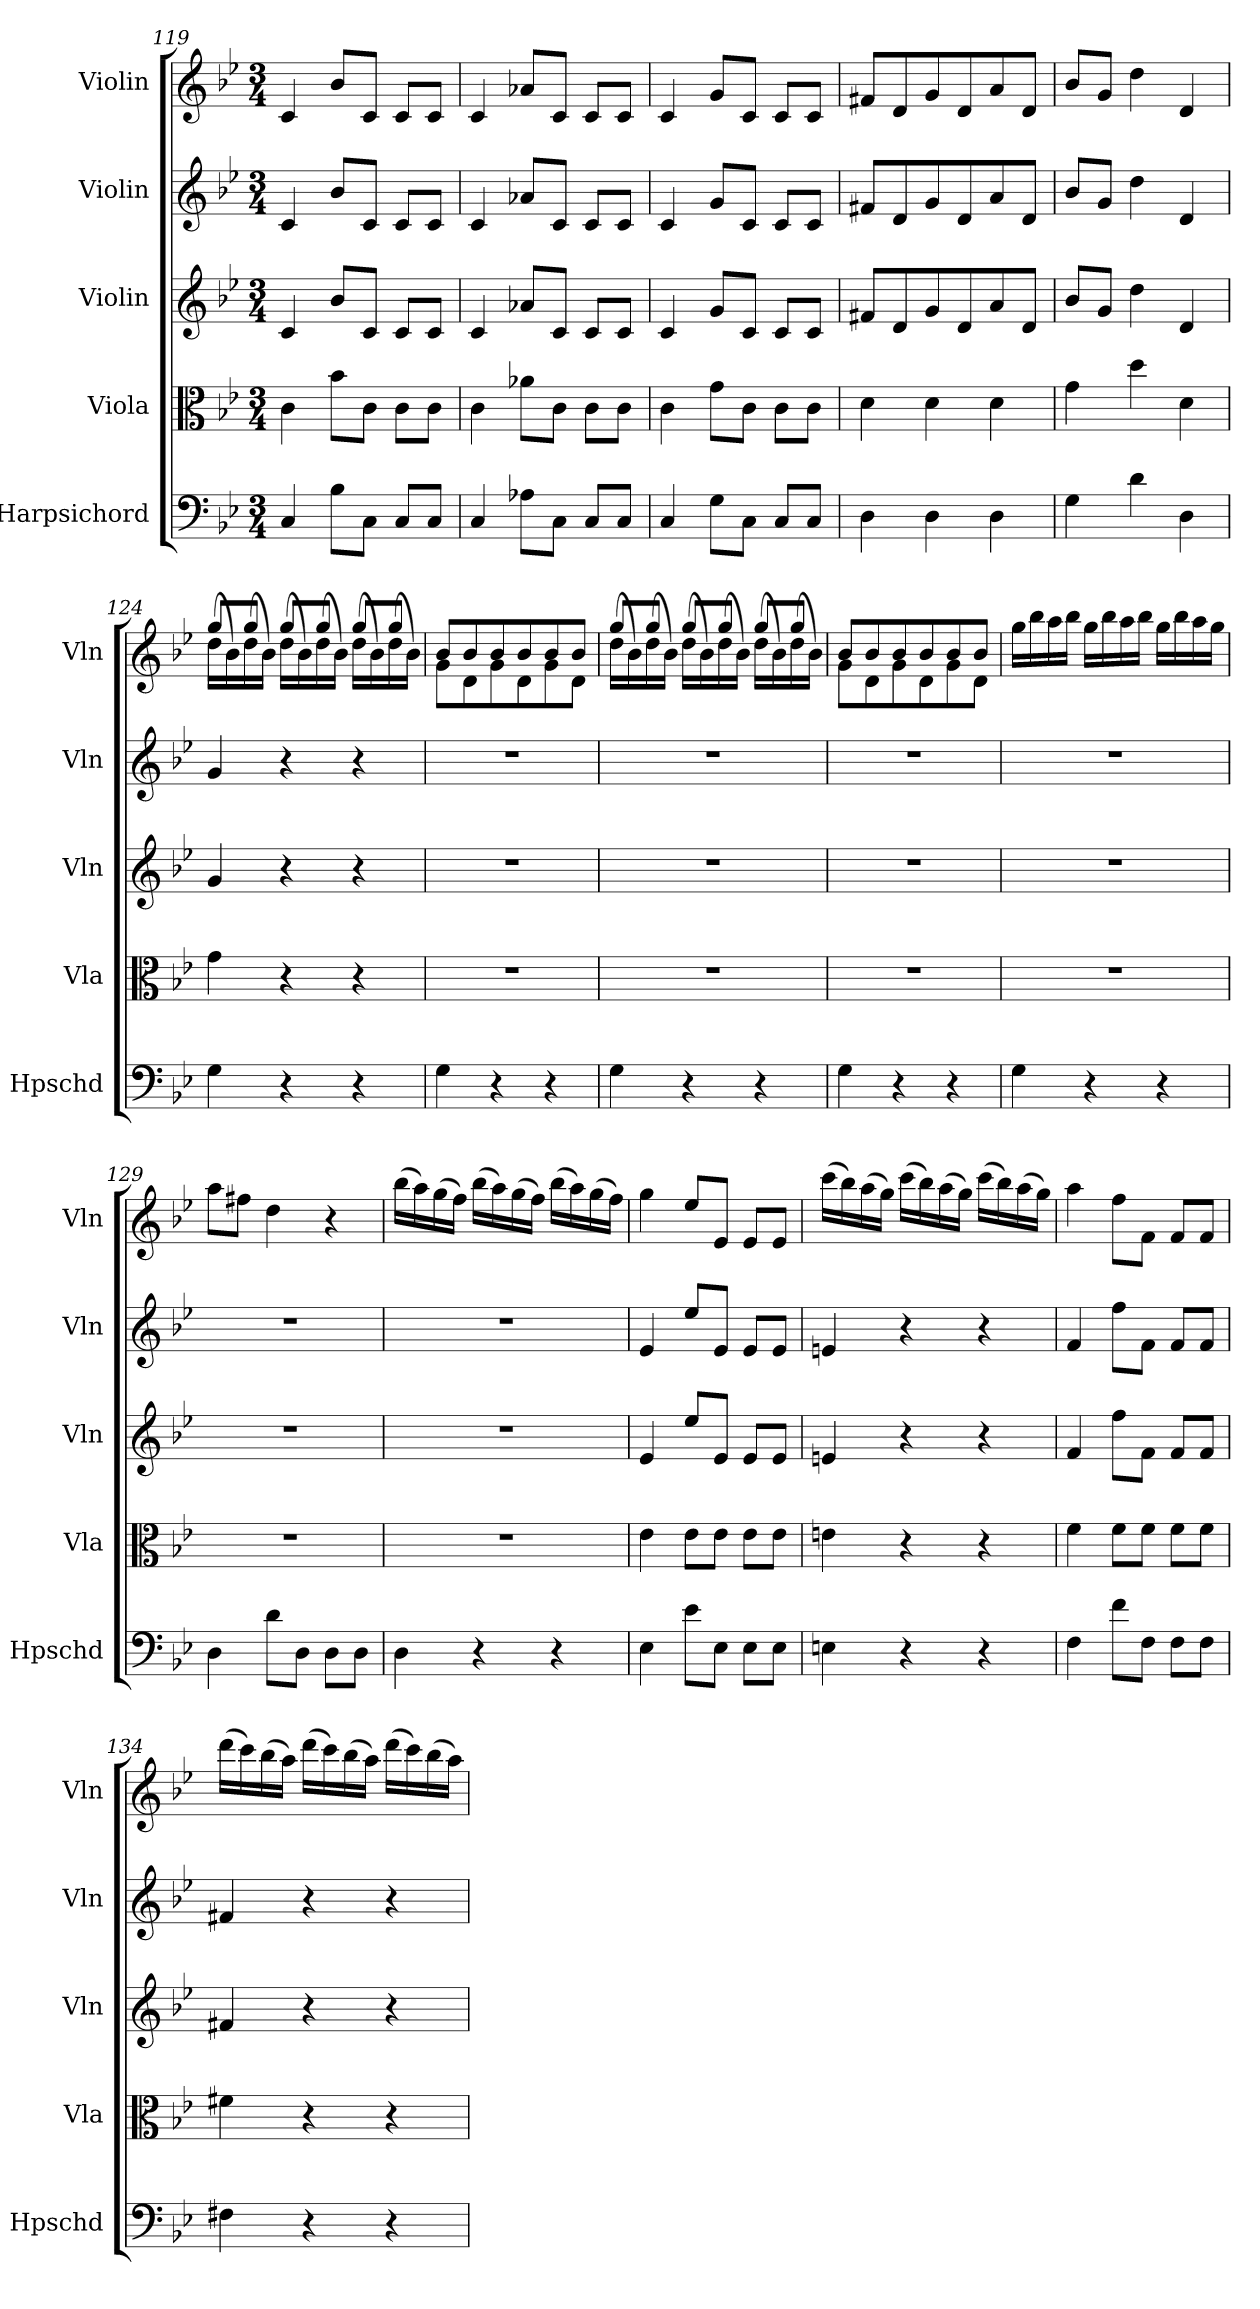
**kern	**kern	**kern	**kern	**kern
*part5	*part4	*part3	*part2	*part1
*staff5	*staff4	*staff3	*staff2	*staff1
*I"Harpsichord	*I"Viola	*I"Violin	*I"Violin	*I"Violin
*I'Hpschd	*I'Vla	*I'Vln	*I'Vln	*I'Vln
*clefF4	*clefC3	*clefG2	*clefG2	*clefG2
*k[b-e-]	*k[b-e-]	*k[b-e-]	*k[b-e-]	*k[b-e-]
*B-:	*B-:	*B-:	*B-:	*B-:
*M3/4	*M3/4	*M3/4	*M3/4	*M3/4
=119	=119	=119	=119	=119
4C/	4c\	4c/	4c/	4c/
8B-\L	8b-\L	8b-/L	8b-/L	8b-/L
8C\J	8c\J	8c/J	8c/J	8c/J
8C/L	8c\L	8c/L	8c/L	8c/L
8C/J	8c\J	8c/J	8c/J	8c/J
=120	=120	=120	=120	=120
4C/	4c\	4c/	4c/	4c/
8A-X\L	8a-X\L	8a-X/L	8a-X/L	8a-X/L
8C\J	8c\J	8c/J	8c/J	8c/J
8C/L	8c\L	8c/L	8c/L	8c/L
8C/J	8c\J	8c/J	8c/J	8c/J
=121	=121	=121	=121	=121
4C/	4c\	4c/	4c/	4c/
8G\L	8g\L	8g/L	8g/L	8g/L
8C\J	8c\J	8c/J	8c/J	8c/J
8C/L	8c\L	8c/L	8c/L	8c/L
8C/J	8c\J	8c/J	8c/J	8c/J
=122	=122	=122	=122	=122
4D\	4d\	8f#X/L	8f#X/L	8f#X/L
.	.	8d/	8d/	8d/
4D\	4d\	8g/	8g/	8g/
.	.	8d/	8d/	8d/
4D\	4d\	8a/	8a/	8a/
.	.	8d/J	8d/J	8d/J
=123	=123	=123	=123	=123
4G\	4g\	8b-/L	8b-/L	8b-/L
.	.	8g/J	8g/J	8g/J
4d\	4dd\	4dd\	4dd\	4dd\
4D\	4d\	4d/	4d/	4d/
=124	=124	=124	=124	=124
*	*	*	*	*^
4G\	4g\	4g/	4g/	(16dd\LL	8gg/L
.	.	.	.	16b-\)	.
.	.	.	.	(16dd\	8gg/J
.	.	.	.	16b-\JJ)	.
4r	4r	4r	4r	(16dd\LL	8gg/L
.	.	.	.	16b-\)	.
.	.	.	.	(16dd\	8gg/J
.	.	.	.	16b-\JJ)	.
4r	4r	4r	4r	(16dd\LL	8gg/L
.	.	.	.	16b-\)	.
.	.	.	.	(16dd\	8gg/J
.	.	.	.	16b-\JJ)	.
=125	=125	=125	=125	=125	=125
4G\	2.r	2.r	2.r	8g\L	8b-/L
.	.	.	.	8d\	8b-/
4r	.	.	.	8g\	8b-/
.	.	.	.	8d\	8b-/
4r	.	.	.	8g\	8b-/
.	.	.	.	8d\J	8b-/J
=126	=126	=126	=126	=126	=126
4G\	2.r	2.r	2.r	(16dd\LL	8gg/L
.	.	.	.	16b-\)	.
.	.	.	.	(16dd\	8gg/J
.	.	.	.	16b-\JJ)	.
4r	.	.	.	(16dd\LL	8gg/L
.	.	.	.	16b-\)	.
.	.	.	.	(16dd\	8gg/J
.	.	.	.	16b-\JJ)	.
4r	.	.	.	(16dd\LL	8gg/L
.	.	.	.	16b-\)	.
.	.	.	.	(16dd\	8gg/J
.	.	.	.	16b-\JJ)	.
=127	=127	=127	=127	=127	=127
4G\	2.r	2.r	2.r	8g\L	8b-/L
.	.	.	.	8d\	8b-/
4r	.	.	.	8g\	8b-/
.	.	.	.	8d\	8b-/
4r	.	.	.	8g\	8b-/
.	.	.	.	8d\J	8b-/J
*	*	*	*	*v	*v
=128	=128	=128	=128	=128
4G\	2.r	2.r	2.r	16gg\LL
.	.	.	.	16bb-\
.	.	.	.	16aa\
.	.	.	.	16bb-\JJ
4r	.	.	.	16gg\LL
.	.	.	.	16bb-\
.	.	.	.	16aa\
.	.	.	.	16bb-\JJ
4r	.	.	.	16gg\LL
.	.	.	.	16bb-\
.	.	.	.	16aa\
.	.	.	.	16gg\JJ
=129	=129	=129	=129	=129
4D\	2.r	2.r	2.r	8aa\L
.	.	.	.	8ff#X\J
8d\L	.	.	.	4dd\
8D\J	.	.	.	.
8D\L	.	.	.	4r
8D\J	.	.	.	.
=130	=130	=130	=130	=130
4D\	2.r	2.r	2.r	(16bb-\LL
.	.	.	.	16aa\)
.	.	.	.	(16gg\
.	.	.	.	16ff\JJ)
4r	.	.	.	(16bb-\LL
.	.	.	.	16aa\)
.	.	.	.	(16gg\
.	.	.	.	16ff\JJ)
4r	.	.	.	(16bb-\LL
.	.	.	.	16aa\)
.	.	.	.	(16gg\
.	.	.	.	16ff\JJ)
=131	=131	=131	=131	=131
4E-\	4e-\	4e-/	4e-/	4gg\
8e-\L	8e-\L	8ee-/L	8ee-/L	8ee-/L
8E-\J	8e-\J	8e-/J	8e-/J	8e-/J
8E-\L	8e-\L	8e-/L	8e-/L	8e-/L
8E-\J	8e-\J	8e-/J	8e-/J	8e-/J
=132	=132	=132	=132	=132
4En\	4en\	4en/	4en/	(16ccc\LL
.	.	.	.	16bb-\)
.	.	.	.	(16aa\
.	.	.	.	16gg\JJ)
4r	4r	4r	4r	(16ccc\LL
.	.	.	.	16bb-\)
.	.	.	.	(16aa\
.	.	.	.	16gg\JJ)
4r	4r	4r	4r	(16ccc\LL
.	.	.	.	16bb-\)
.	.	.	.	(16aa\
.	.	.	.	16gg\JJ)
=133	=133	=133	=133	=133
4F\	4f\	4f/	4f/	4aa\
8f\L	8f\L	8ff\L	8ff\L	8ff\L
8F\J	8f\J	8f\J	8f\J	8f\J
8F\L	8f\L	8f/L	8f/L	8f/L
8F\J	8f\J	8f/J	8f/J	8f/J
=134	=134	=134	=134	=134
4F#X\	4f#X\	4f#X/	4f#X/	(16ddd\LL
.	.	.	.	16ccc\)
.	.	.	.	(16bb-\
.	.	.	.	16aa\JJ)
4r	4r	4r	4r	(16ddd\LL
.	.	.	.	16ccc\)
.	.	.	.	(16bb-\
.	.	.	.	16aa\JJ)
4r	4r	4r	4r	(16ddd\LL
.	.	.	.	16ccc\)
.	.	.	.	(16bb-\
.	.	.	.	16aa\JJ)
=	=	=	=	=
*-	*-	*-	*-	*-
